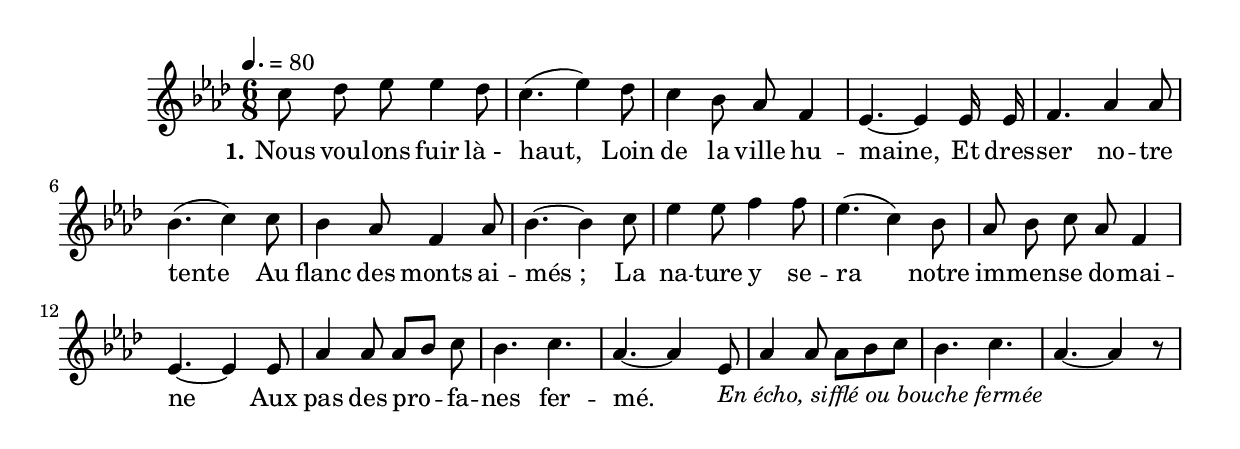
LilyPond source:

%Compilation:lilypond .ly
%Apercu:evince .pdf
%Esclaves:timidity -ia .midi
\version "2.12.1"
\include "italiano.ly"

\header {
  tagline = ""
  composer = ""
}                                        

MetriqueArmure = {
  \tempo 4.=80
  \time 6/8
  \key lab \major
}

italique = { \override Score . LyricText #'font-shape = #'italic }

roman = { \override Score . LyricText #'font-shape = #'roman }

MusiqueTheme = \relative do'' {
	do8 reb mib mib4 reb8
	do4.( mib4) reb8
	do4 sib8 lab fa4
	mib4.~ mib4 mib16 mib
	fa4. lab4 lab8
	sib4.( do4) do8
	sib4 lab8 fa4 lab8
	sib4.~ sib4 do8
	mib4 mib8 fa4 fa8
	mib4.( do4) sib8
	lab8 sib do lab fa4
	mib4.~ mib4 mib8
	lab4 lab8 lab[ sib] do
	sib4. do
	lab4.~ lab4 mib8-\markup{\italic {En écho, sifflé ou bouche fermée}}
	lab4 lab8 lab[ sib do]
	sib4. do
	lab4.~ lab4 r8
}

PremierCouplet = \lyricmode {\set stanza = #"1."
	Nous vou -- lons fuir là_- haut,
	Loin de la ville hu -- maine,
	Et dres -- ser no -- tre tente
	Au flanc des monts ai -- més_;
	La na -- ture y se -- ra
	notre im -- men -- se do -- mai -- ne
	Aux pas des pro -- fa -- nes fer -- mé.
}

\score{
    \new Staff <<
      \set Staff.midiInstrument = "flute"
      \new Voice = "theme" {
	\override Score.PaperColumn #'keep-inside-line = ##t
	\autoBeamOff
	\MetriqueArmure
	\MusiqueTheme
      }
      \new Lyrics \lyricsto theme {
	\PremierCouplet
      }              
    >>
\layout{}
\midi{}
}
